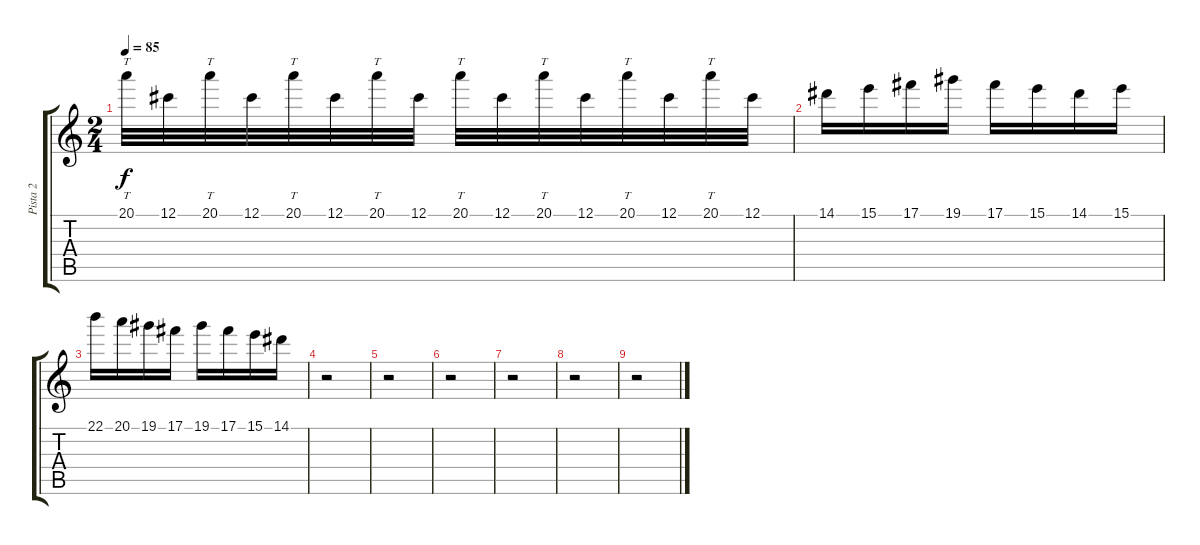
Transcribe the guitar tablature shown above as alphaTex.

\track ("Pista 2" "Pista 2") {instrument overdrivenguitar}
\staff {score tabs}
\tuning (Db4 Ab3 E3 B2 Gb2 Db2) {hide}
\ts (2 4)
\tempo 85
\clef g2
\ks c
20.1.32{tt dy f} 12.1.32 20.1.32{tt} 12.1.32 20.1.32{tt} 12.1.32 20.1.32{tt} 12.1.32 20.1.32{tt} 12.1.32 20.1.32{tt} 12.1.32 20.1.32{tt} 12.1.32 20.1.32{tt} 12.1.32 |
14.1.16 15.1.16 17.1.16 19.1.16 17.1.16 15.1.16 14.1.16 15.1.16 |
22.1.16 20.1.16 19.1.16 17.1.16 19.1.16 17.1.16 15.1.16 14.1.16 |
r.2 |
r.2 |
r.2 |
r.2 |
r.2 |
r.2
